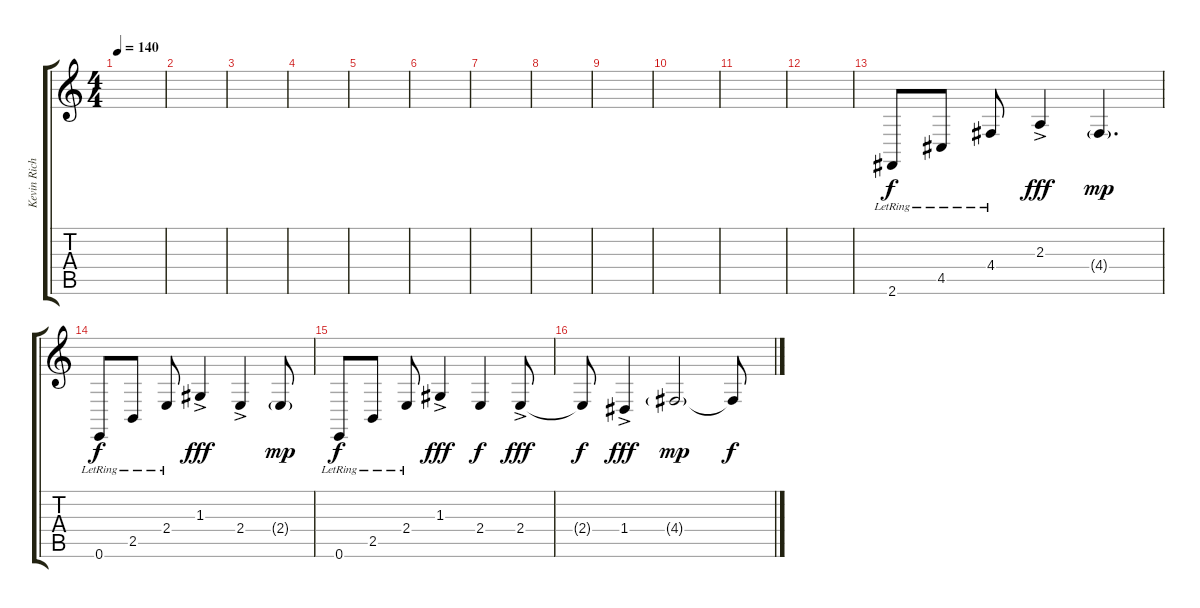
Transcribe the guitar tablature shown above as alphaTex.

\track ("Kevin Richardson - Piano" "Kevin Rich") {instrument brightacousticpiano}
\staff {score tabs}
\tuning (E4 B3 G3 D3 A2 E2) {hide}
\ts (4 4)
\tempo 140
\clef g2
\ks c
|
|
|
|
|
|
|
|
|
|
|
|
2.6{lr}.8{dy f} 4.5{lr}.8 4.4{lr}.8 2.3{ac}.4{dy fff} 4.4{g}.4{d dy mp} |
0.6{lr}.8{dy f} 2.5{lr}.8 2.4{lr}.8 1.3{ac}.4{dy fff} 2.4{ac}.4 2.4{g}.8{dy mp} |
0.6{lr}.8{dy f} 2.5{lr}.8 2.4{lr}.8 1.3{ac}.4{dy fff} 2.4.4{dy f} 2.4{ac}.8{dy fff} |
2.4{t}.8{dy f} 1.4{ac}.4{dy fff} 4.4{g}.2{dy mp} 4.4{t}.8{dy f}
